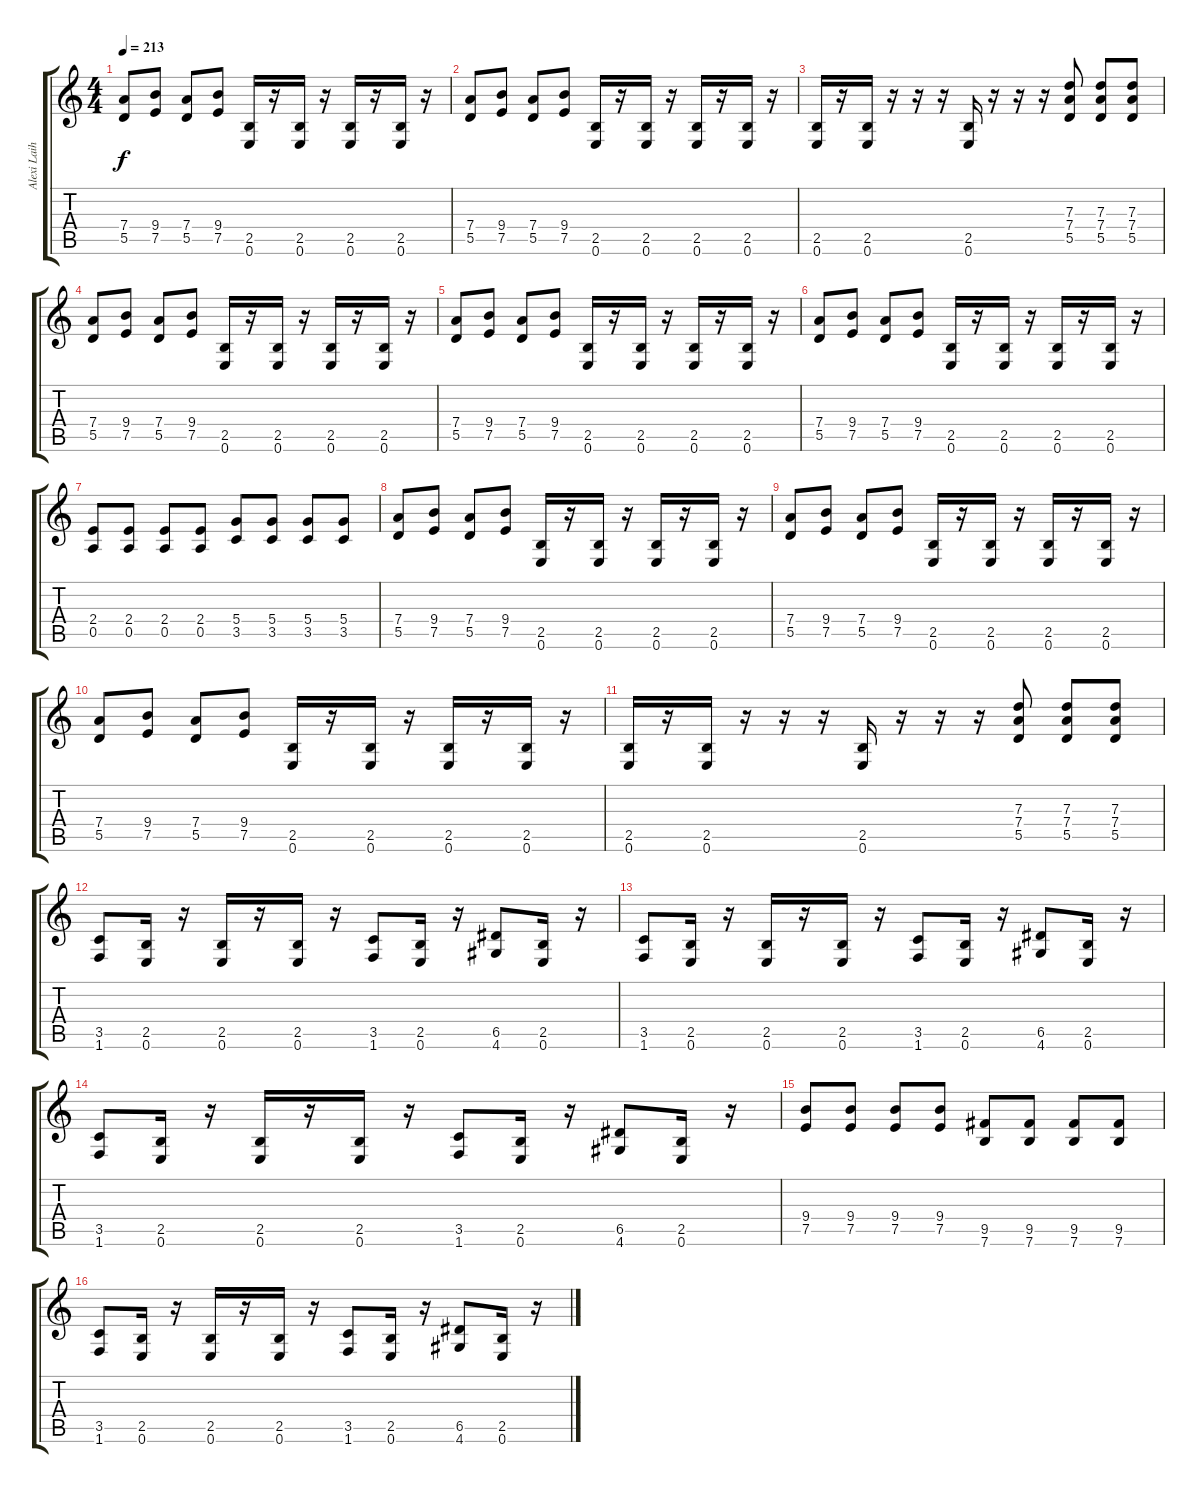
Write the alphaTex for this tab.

\track ("Alexi Laiho" "Alexi Laih") {instrument distortionguitar}
\staff {score tabs}
\tuning (E4 B3 G3 D3 A2 E2) {hide}
\ts (4 4)
\tempo 213
\clef g2
\ks c
(7.4 5.5).8{dy f} (9.4 7.5).8 (7.4 5.5).8 (9.4 7.5).8 (2.5 0.6).16 r.16 (2.5 0.6).16 r.16 (2.5 0.6).16 r.16 (2.5 0.6).16 r.16 |
(7.4 5.5).8 (9.4 7.5).8 (7.4 5.5).8 (9.4 7.5).8 (2.5 0.6).16 r.16 (2.5 0.6).16 r.16 (2.5 0.6).16 r.16 (2.5 0.6).16 r.16 |
(2.5 0.6).16 r.16 (2.5 0.6).16 r.16 r.16 r.16 (2.5 0.6).16 r.16 r.16 r.16 (7.3 7.4 5.5).8 (7.3 7.4 5.5).8 (7.3 7.4 5.5).8 |
(7.4 5.5).8 (9.4 7.5).8 (7.4 5.5).8 (9.4 7.5).8 (2.5 0.6).16 r.16 (2.5 0.6).16 r.16 (2.5 0.6).16 r.16 (2.5 0.6).16 r.16 |
(7.4 5.5).8 (9.4 7.5).8 (7.4 5.5).8 (9.4 7.5).8 (2.5 0.6).16 r.16 (2.5 0.6).16 r.16 (2.5 0.6).16 r.16 (2.5 0.6).16 r.16 |
(7.4 5.5).8 (9.4 7.5).8 (7.4 5.5).8 (9.4 7.5).8 (2.5 0.6).16 r.16 (2.5 0.6).16 r.16 (2.5 0.6).16 r.16 (2.5 0.6).16 r.16 |
(2.4 0.5).8 (2.4 0.5).8 (2.4 0.5).8 (2.4 0.5).8 (5.4 3.5).8 (5.4 3.5).8 (5.4 3.5).8 (5.4 3.5).8 |
(7.4 5.5).8 (9.4 7.5).8 (7.4 5.5).8 (9.4 7.5).8 (2.5 0.6).16 r.16 (2.5 0.6).16 r.16 (2.5 0.6).16 r.16 (2.5 0.6).16 r.16 |
(7.4 5.5).8 (9.4 7.5).8 (7.4 5.5).8 (9.4 7.5).8 (2.5 0.6).16 r.16 (2.5 0.6).16 r.16 (2.5 0.6).16 r.16 (2.5 0.6).16 r.16 |
(7.4 5.5).8 (9.4 7.5).8 (7.4 5.5).8 (9.4 7.5).8 (2.5 0.6).16 r.16 (2.5 0.6).16 r.16 (2.5 0.6).16 r.16 (2.5 0.6).16 r.16 |
(2.5 0.6).16 r.16 (2.5 0.6).16 r.16 r.16 r.16 (2.5 0.6).16 r.16 r.16 r.16 (7.3 7.4 5.5).8 (7.3 7.4 5.5).8 (7.3 7.4 5.5).8 |
(3.5 1.6).8 (2.5 0.6).16 r.16 (2.5 0.6).16 r.16 (2.5 0.6).16 r.16 (3.5 1.6).8 (2.5 0.6).16 r.16 (6.5 4.6).8 (2.5 0.6).16 r.16 |
(3.5 1.6).8 (2.5 0.6).16 r.16 (2.5 0.6).16 r.16 (2.5 0.6).16 r.16 (3.5 1.6).8 (2.5 0.6).16 r.16 (6.5 4.6).8 (2.5 0.6).16 r.16 |
(3.5 1.6).8 (2.5 0.6).16 r.16 (2.5 0.6).16 r.16 (2.5 0.6).16 r.16 (3.5 1.6).8 (2.5 0.6).16 r.16 (6.5 4.6).8 (2.5 0.6).16 r.16 |
(9.4 7.5).8 (9.4 7.5).8 (9.4 7.5).8 (9.4 7.5).8 (9.5 7.6).8 (9.5 7.6).8 (9.5 7.6).8 (9.5 7.6).8 |
(3.5 1.6).8 (2.5 0.6).16 r.16 (2.5 0.6).16 r.16 (2.5 0.6).16 r.16 (3.5 1.6).8 (2.5 0.6).16 r.16 (6.5 4.6).8 (2.5 0.6).16 r.16
